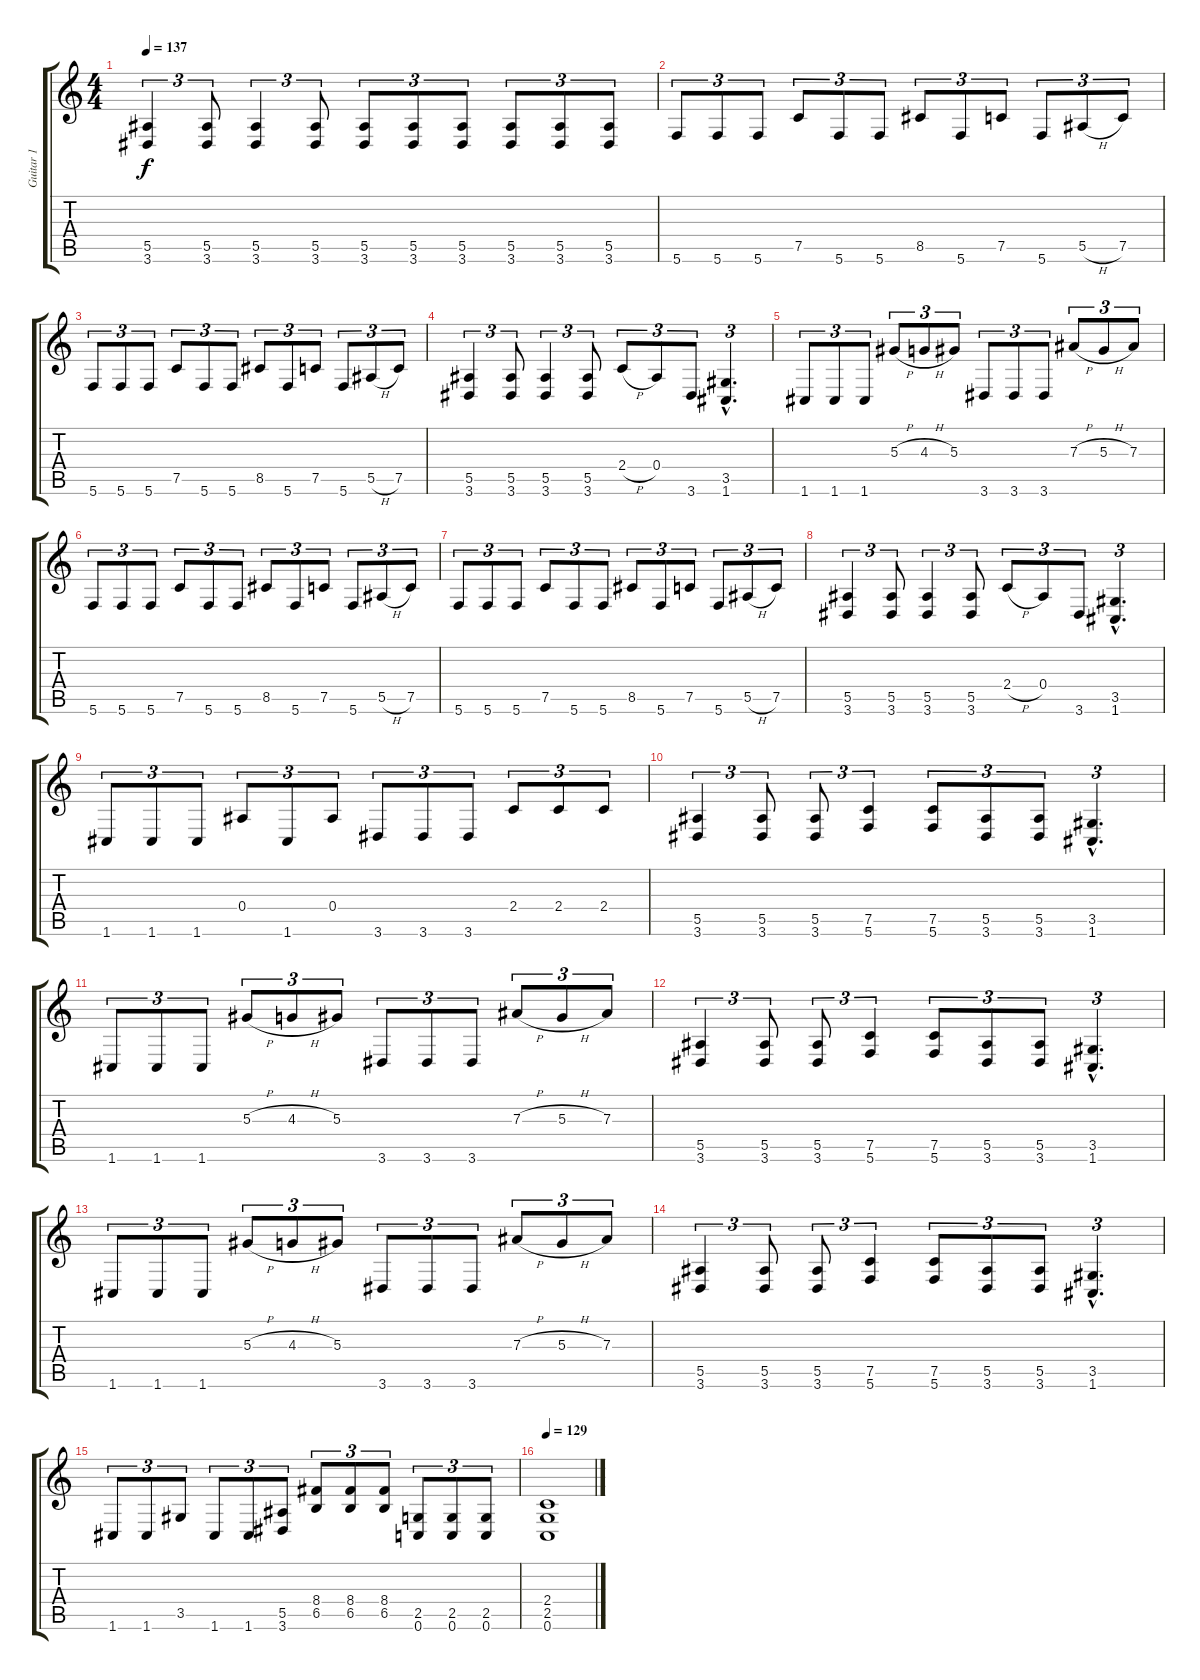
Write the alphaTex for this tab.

\track ("Guitar 1" "Guitar 1") {instrument distortionguitar}
\staff {score tabs}
\tuning (C4 G3 Eb3 Bb2 F2 C2) {hide}
\ts (4 4)
\tempo 137
\clef g2
\ks c
(5.5 3.6).4{tu (3 2) dy f} (5.5 3.6).8{tu (3 2)} (5.5 3.6).4{tu (3 2)} (5.5 3.6).8{tu (3 2)} (5.5 3.6).8{tu (3 2)} (5.5 3.6).8{tu (3 2)} (5.5 3.6).8{tu (3 2)} (5.5 3.6).8{tu (3 2)} (5.5 3.6).8{tu (3 2)} (5.5 3.6).8{tu (3 2)} |
\section ("" "")
5.6.8{tu (3 2)} 5.6.8{tu (3 2)} 5.6.8{tu (3 2)} 7.5.8{tu (3 2)} 5.6.8{tu (3 2)} 5.6.8{tu (3 2)} 8.5.8{tu (3 2)} 5.6.8{tu (3 2)} 7.5.8{tu (3 2)} 5.6.8{tu (3 2)} 5.5{h}.8{tu (3 2)} 7.5.8{tu (3 2)} |
5.6.8{tu (3 2)} 5.6.8{tu (3 2)} 5.6.8{tu (3 2)} 7.5.8{tu (3 2)} 5.6.8{tu (3 2)} 5.6.8{tu (3 2)} 8.5.8{tu (3 2)} 5.6.8{tu (3 2)} 7.5.8{tu (3 2)} 5.6.8{tu (3 2)} 5.5{h}.8{tu (3 2)} 7.5.8{tu (3 2)} |
(5.5 3.6).4{tu (3 2)} (5.5 3.6).8{tu (3 2)} (5.5 3.6).4{tu (3 2)} (5.5 3.6).8{tu (3 2)} 2.4{h}.8{tu (3 2)} 0.4.8{tu (3 2)} 3.6.8{tu (3 2)} (3.5{hac} 1.6{hac}).4{d tu (3 2)} |
1.6.8{tu (3 2)} 1.6.8{tu (3 2)} 1.6.8{tu (3 2)} 5.3{h}.8{tu (3 2)} 4.3{h}.8{tu (3 2)} 5.3.8{tu (3 2)} 3.6.8{tu (3 2)} 3.6.8{tu (3 2)} 3.6.8{tu (3 2)} 7.3{h}.8{tu (3 2)} 5.3{h}.8{tu (3 2)} 7.3.8{tu (3 2)} |
5.6.8{tu (3 2)} 5.6.8{tu (3 2)} 5.6.8{tu (3 2)} 7.5.8{tu (3 2)} 5.6.8{tu (3 2)} 5.6.8{tu (3 2)} 8.5.8{tu (3 2)} 5.6.8{tu (3 2)} 7.5.8{tu (3 2)} 5.6.8{tu (3 2)} 5.5{h}.8{tu (3 2)} 7.5.8{tu (3 2)} |
5.6.8{tu (3 2)} 5.6.8{tu (3 2)} 5.6.8{tu (3 2)} 7.5.8{tu (3 2)} 5.6.8{tu (3 2)} 5.6.8{tu (3 2)} 8.5.8{tu (3 2)} 5.6.8{tu (3 2)} 7.5.8{tu (3 2)} 5.6.8{tu (3 2)} 5.5{h}.8{tu (3 2)} 7.5.8{tu (3 2)} |
(5.5 3.6).4{tu (3 2)} (5.5 3.6).8{tu (3 2)} (5.5 3.6).4{tu (3 2)} (5.5 3.6).8{tu (3 2)} 2.4{h}.8{tu (3 2)} 0.4.8{tu (3 2)} 3.6.8{tu (3 2)} (3.5{hac} 1.6{hac}).4{d tu (3 2)} |
1.6.8{tu (3 2)} 1.6.8{tu (3 2)} 1.6.8{tu (3 2)} 0.4.8{tu (3 2)} 1.6.8{tu (3 2)} 0.4.8{tu (3 2)} 3.6.8{tu (3 2)} 3.6.8{tu (3 2)} 3.6.8{tu (3 2)} 2.4.8{tu (3 2)} 2.4.8{tu (3 2)} 2.4.8{tu (3 2)} |
\section ("" "")
(5.5 3.6).4{tu (3 2)} (5.5 3.6).8{tu (3 2)} (5.5 3.6).8{tu (3 2)} (7.5 5.6).4{tu (3 2)} (7.5 5.6).8{tu (3 2)} (5.5 3.6).8{tu (3 2)} (5.5 3.6).8{tu (3 2)} (3.5{hac} 1.6{hac}).4{d tu (3 2)} |
1.6.8{tu (3 2)} 1.6.8{tu (3 2)} 1.6.8{tu (3 2)} 5.3{h}.8{tu (3 2)} 4.3{h}.8{tu (3 2)} 5.3.8{tu (3 2)} 3.6.8{tu (3 2)} 3.6.8{tu (3 2)} 3.6.8{tu (3 2)} 7.3{h}.8{tu (3 2)} 5.3{h}.8{tu (3 2)} 7.3.8{tu (3 2)} |
(5.5 3.6).4{tu (3 2)} (5.5 3.6).8{tu (3 2)} (5.5 3.6).8{tu (3 2)} (7.5 5.6).4{tu (3 2)} (7.5 5.6).8{tu (3 2)} (5.5 3.6).8{tu (3 2)} (5.5 3.6).8{tu (3 2)} (3.5{hac} 1.6{hac}).4{d tu (3 2)} |
1.6.8{tu (3 2)} 1.6.8{tu (3 2)} 1.6.8{tu (3 2)} 5.3{h}.8{tu (3 2)} 4.3{h}.8{tu (3 2)} 5.3.8{tu (3 2)} 3.6.8{tu (3 2)} 3.6.8{tu (3 2)} 3.6.8{tu (3 2)} 7.3{h}.8{tu (3 2)} 5.3{h}.8{tu (3 2)} 7.3.8{tu (3 2)} |
(5.5 3.6).4{tu (3 2)} (5.5 3.6).8{tu (3 2)} (5.5 3.6).8{tu (3 2)} (7.5 5.6).4{tu (3 2)} (7.5 5.6).8{tu (3 2)} (5.5 3.6).8{tu (3 2)} (5.5 3.6).8{tu (3 2)} (3.5{hac} 1.6{hac}).4{d tu (3 2)} |
1.6.8{tu (3 2)} 1.6.8{tu (3 2)} 3.5.8{tu (3 2)} 1.6.8{tu (3 2)} 1.6.8{tu (3 2)} (5.5 3.6).8{tu (3 2)} (8.4 6.5).8{tu (3 2)} (8.4 6.5).8{tu (3 2)} (8.4 6.5).8{tu (3 2)} (2.5 0.6).8{tu (3 2)} (2.5 0.6).8{tu (3 2)} (2.5 0.6).8{tu (3 2)} |
\section ("" "")
\tempo 129
(2.4 2.5 0.6).1
